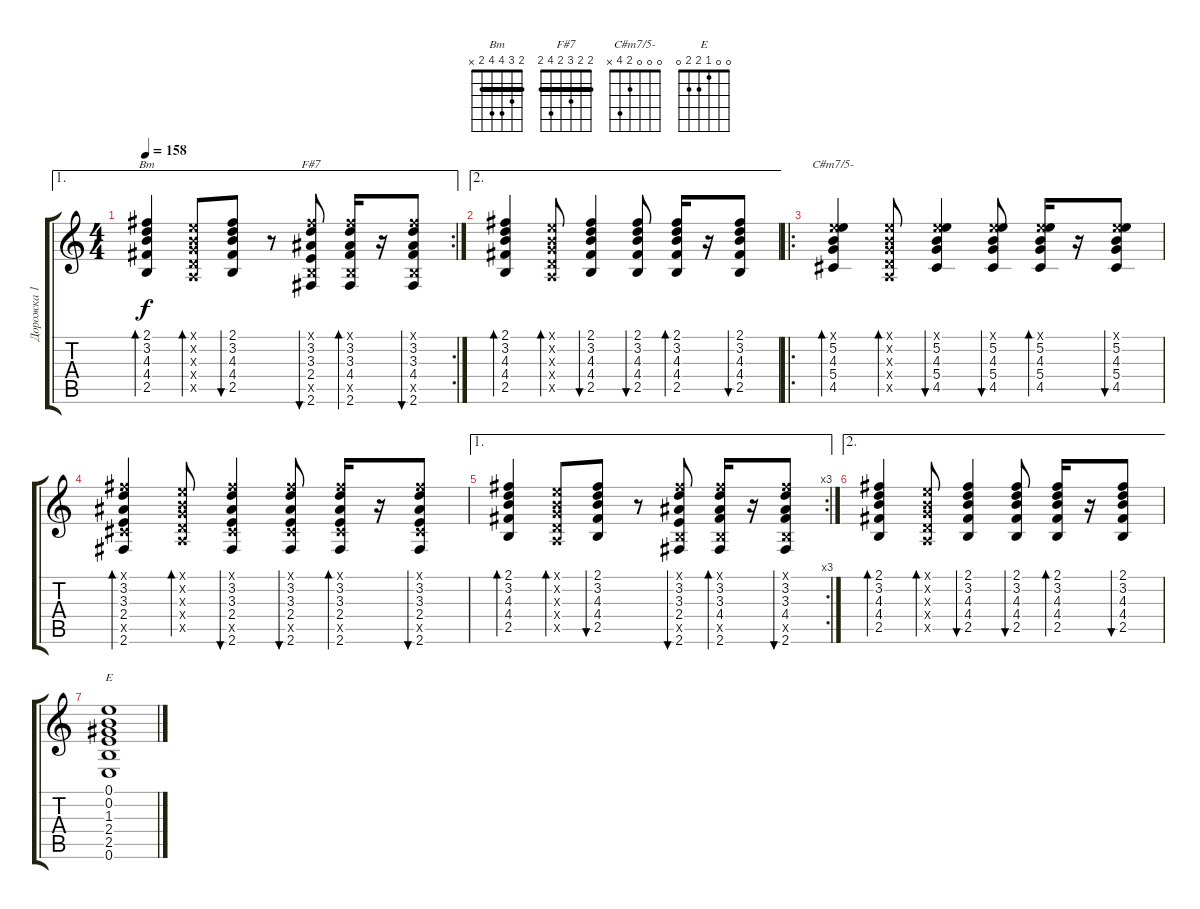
\track ("Дорожка 1" "Дорожка 1") {instrument acousticguitarsteel}
\staff {score tabs}
\tuning (E4 B3 G3 D3 A2 E2) {hide}
\chord ("Bm" 2 3 4 4 2 x) {barre 2}
\chord ("F#7" 2 2 3 2 4 2) {barre 2}
\chord ("C#m7/5-" 0 0 0 2 4 x)
\chord ("E" 0 0 1 2 2 0)
\ae 1
\rc 2
\ts (4 4)
\tempo 158
\clef g2
\ks c
(2.1 3.2 4.3 4.4 2.5).4{bd 60 ch "Bm" dy f} (0.1{x} 0.2{x} 0.3{x} 0.4{x} 0.5{x}).8{bd 60} (2.1 3.2 4.3 4.4 2.5).8{bu 60} r.8 (2.1{x} 3.2 3.3 2.4 2.5{x} 2.6).8{bu 60 ch "F#7"} (2.1{x} 3.2 3.3 4.4 2.5{x} 2.6).16{bd 60} r.16 (2.1{x} 3.2 3.3 4.4 2.5{x} 2.6).8{bu 60} |
\ae 2
(2.1 3.2 4.3 4.4 2.5).4{bd 60} (0.1{x} 0.2{x} 0.3{x} 0.4{x} 0.5{x}).8{bd 60} (2.1 3.2 4.3 4.4 2.5).4{bu 60} (2.1 3.2 4.3 4.4 2.5).8{bu 60} (2.1 3.2 4.3 4.4 2.5).16{bd 60} r.16 (2.1 3.2 4.3 4.4 2.5).8{bu 60} |
\ro
(0.1{x} 5.2 4.3 5.4 4.5).4{bd 60 ch "C#m7/5-"} (0.1{x} 0.2{x} 0.3{x} 0.4{x} 0.5{x}).8{bd 60} (0.1{x} 5.2 4.3 5.4 4.5).4{bu 60} (0.1{x} 5.2 4.3 5.4 4.5).8{bu 60} (0.1{x} 5.2 4.3 5.4 4.5).16{bd 60} r.16 (0.1{x} 5.2 4.3 5.4 4.5).8{bu 60} |
(2.1{x} 3.2 3.3 2.4 4.5{x} 2.6).4{bd 60} (0.1{x} 0.2{x} 0.3{x} 0.4{x} 0.5{x}).8{bd 60} (2.1{x} 3.2 3.3 2.4 4.5{x} 2.6).4{bu 60} (2.1{x} 3.2 3.3 2.4 4.5{x} 2.6).8{bu 60} (2.1{x} 3.2 3.3 2.4 4.5{x} 2.6).16{bd 60} r.16 (2.1{x} 3.2 3.3 2.4 4.5{x} 2.6).8{bu 60} |
\ae 1
\rc 3
(2.1 3.2 4.3 4.4 2.5).4{bd 60} (0.1{x} 0.2{x} 0.3{x} 0.4{x} 0.5{x}).8{bd 60} (2.1 3.2 4.3 4.4 2.5).8{bu 60} r.8 (2.1{x} 3.2 3.3 2.4 2.5{x} 2.6).8{bu 60} (2.1{x} 3.2 3.3 4.4 2.5{x} 2.6).16{bd 60} r.16 (2.1{x} 3.2 3.3 4.4 2.5{x} 2.6).8{bu 60} |
\ae 2
(2.1 3.2 4.3 4.4 2.5).4{bd 60} (0.1{x} 0.2{x} 0.3{x} 0.4{x} 0.5{x}).8{bd 60} (2.1 3.2 4.3 4.4 2.5).4{bu 60} (2.1 3.2 4.3 4.4 2.5).8{bu 60} (2.1 3.2 4.3 4.4 2.5).16{bd 60} r.16 (2.1 3.2 4.3 4.4 2.5).8{bu 60} |
(0.1 0.2 1.3 2.4 2.5 0.6).1{ch "E"}
